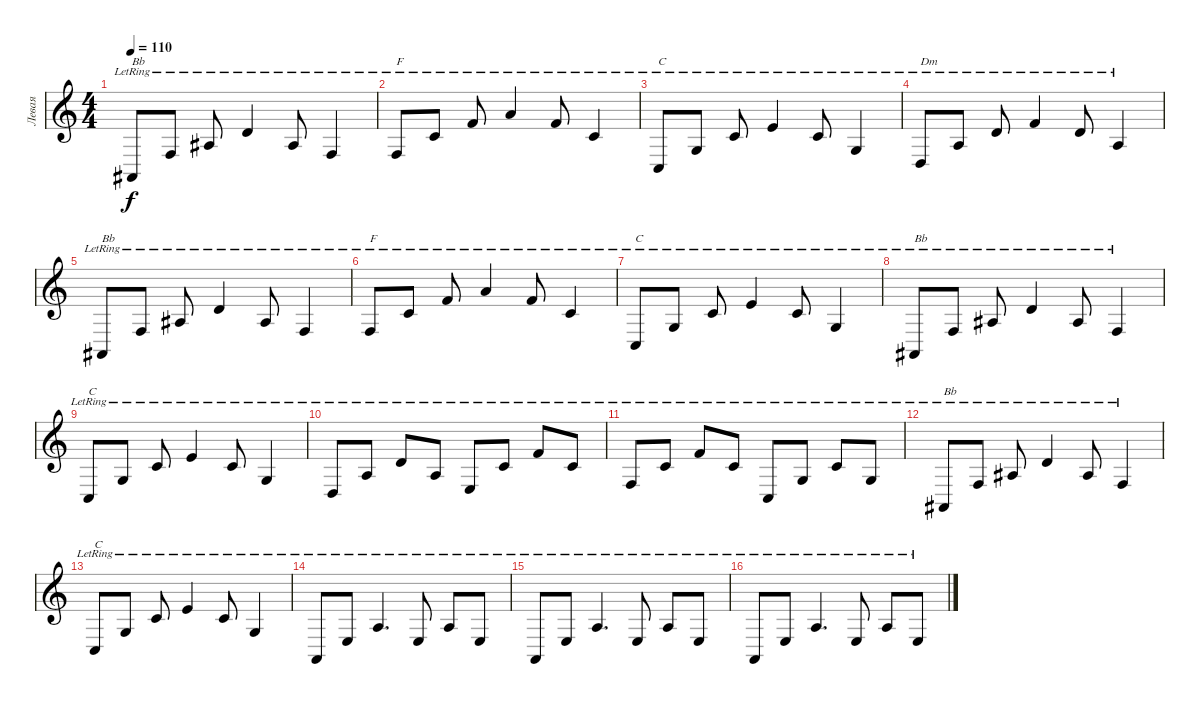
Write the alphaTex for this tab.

\track ("Левая" "Левая") {instrument brightacousticpiano}
\staff {score}
\tuning (E4 B3 G3 D3 A2 E2) {hide}
\ts (4 4)
\tempo 110
\clef g2
\ks c
1.5{lr}.8{txt "Bb" dy f} 3.4{lr}.8 3.3{lr}.8 3.2{lr}.4 3.3{lr}.8 3.4{lr}.4 |
3.4{lr}.8{txt "F"} 1.2{lr}.8 1.1{lr}.8 5.1{lr}.4 1.1{lr}.8 1.2{lr}.4 |
3.5{lr}.8{txt "C"} 0.3{lr}.8 1.2{lr}.8 0.1{lr}.4 1.2{lr}.8 0.3{lr}.4 |
0.4{lr}.8{txt "Dm"} 2.3{lr}.8 3.2{lr}.8 1.1{lr}.4 3.2{lr}.8 2.3{lr}.4 |
1.5{lr}.8{txt "Bb"} 3.4{lr}.8 3.3{lr}.8 3.2{lr}.4 3.3{lr}.8 3.4{lr}.4 |
3.4{lr}.8{txt "F"} 1.2{lr}.8 1.1{lr}.8 5.1{lr}.4 1.1{lr}.8 1.2{lr}.4 |
3.5{lr}.8{txt "C"} 0.3{lr}.8 1.2{lr}.8 0.1{lr}.4 1.2{lr}.8 0.3{lr}.4 |
1.5{lr}.8{txt "Bb"} 3.4{lr}.8 3.3{lr}.8 3.2{lr}.4 3.3{lr}.8 3.4{lr}.4 |
3.5{lr}.8{txt "C"} 0.3{lr}.8 1.2{lr}.8 0.1{lr}.4 1.2{lr}.8 0.3{lr}.4 |
0.4{lr}.8 2.3{lr}.8 3.2{lr}.8 2.3{lr}.8 2.4{lr}.8 1.2{lr}.8 1.1{lr}.8 1.2{lr}.8 |
3.4{lr}.8 1.2{lr}.8 1.1{lr}.8 1.2{lr}.8 3.5{lr}.8 0.3{lr}.8 1.2{lr}.8 0.3{lr}.8 |
1.5{lr}.8{txt "Bb"} 3.4{lr}.8 3.3{lr}.8 3.2{lr}.4 3.3{lr}.8 3.4{lr}.4 |
3.5{lr}.8{txt "C"} 0.3{lr}.8 1.2{lr}.8 0.1{lr}.4 1.2{lr}.8 0.3{lr}.4 |
0.5{lr}.8 2.4{lr}.8 2.3{lr}.4{d} 2.4{lr}.8 2.3{lr}.8 2.4{lr}.8 |
0.5{lr}.8 2.4{lr}.8 2.3{lr}.4{d} 2.4{lr}.8 2.3{lr}.8 2.4{lr}.8 |
0.5{lr}.8 2.4{lr}.8 2.3{lr}.4{d} 2.4{lr}.8 2.3{lr}.8 2.4{lr}.8
